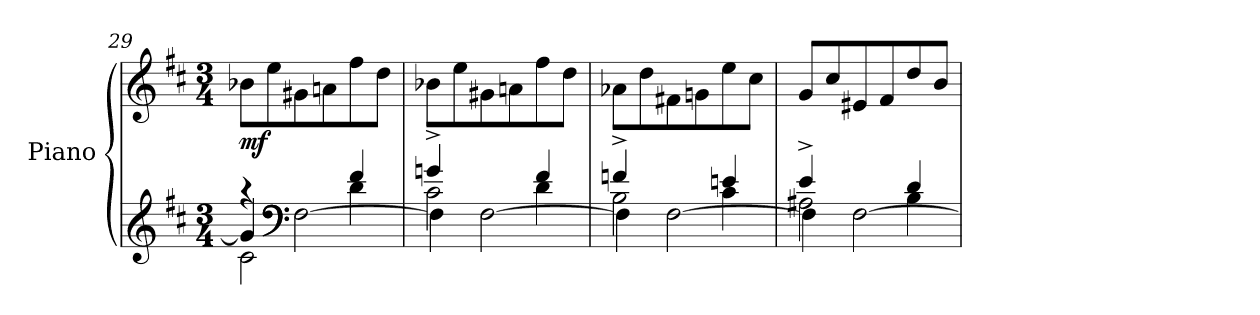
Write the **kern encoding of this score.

**kern	**kern	**dynam
*part1	*part1	*part1
*staff2	*staff1	*staff1/2
*I"Piano	*	*
*I'Pno	*	*
*clefG2	*clefG2	*
*k[f#c#]	*k[f#c#]	*
*M3/4	*M3/4	*
=29	=29	=29
*^	*	*
*	*^	*	*
!	!	!	!	!LO:DY:b
4g/]	2c#\	4raa	8b-X\L	mf
.	.	.	8ee\	.
*clefF4	*	*	*	*
4ryy	.	[2F#\	8g#X\	.
.	.	.	8an\	.
4f#/	4d\	.	8ff#\	.
.	.	.	8dd\J	.
=30	=30	=30	=30	=30
4gn^/	2c#\	4F#\]	8b-X\L	.
.	.	.	8ee\	.
4ryy	.	[2F#\	8g#X\	.
.	.	.	8an\	.
4f#/	4d\	.	8ff#\	.
.	.	.	8dd\J	.
=31	=31	=31	=31	=31
4fn^/	2B\	4F#\]	8a-X\L	.
.	.	.	8dd\	.
4ryy	.	[2F#\	8f#X\	.
.	.	.	8gn\	.
4en/	4c#\	.	8ee\	.
.	.	.	8cc#\J	.
!!LO:LB:g=z
=32	=32	=32	=32	=32
4e^/	2A#X\	4F#\]	8g/L	.
.	.	.	8cc#/	.
4ryy	.	[2F#\	8e#X/	.
.	.	.	8f#/	.
4d/	4B\	.	8dd/	.
.	.	.	8b/J	.
*v	*v	*v	*	*
=	=	=
*-	*-	*-
